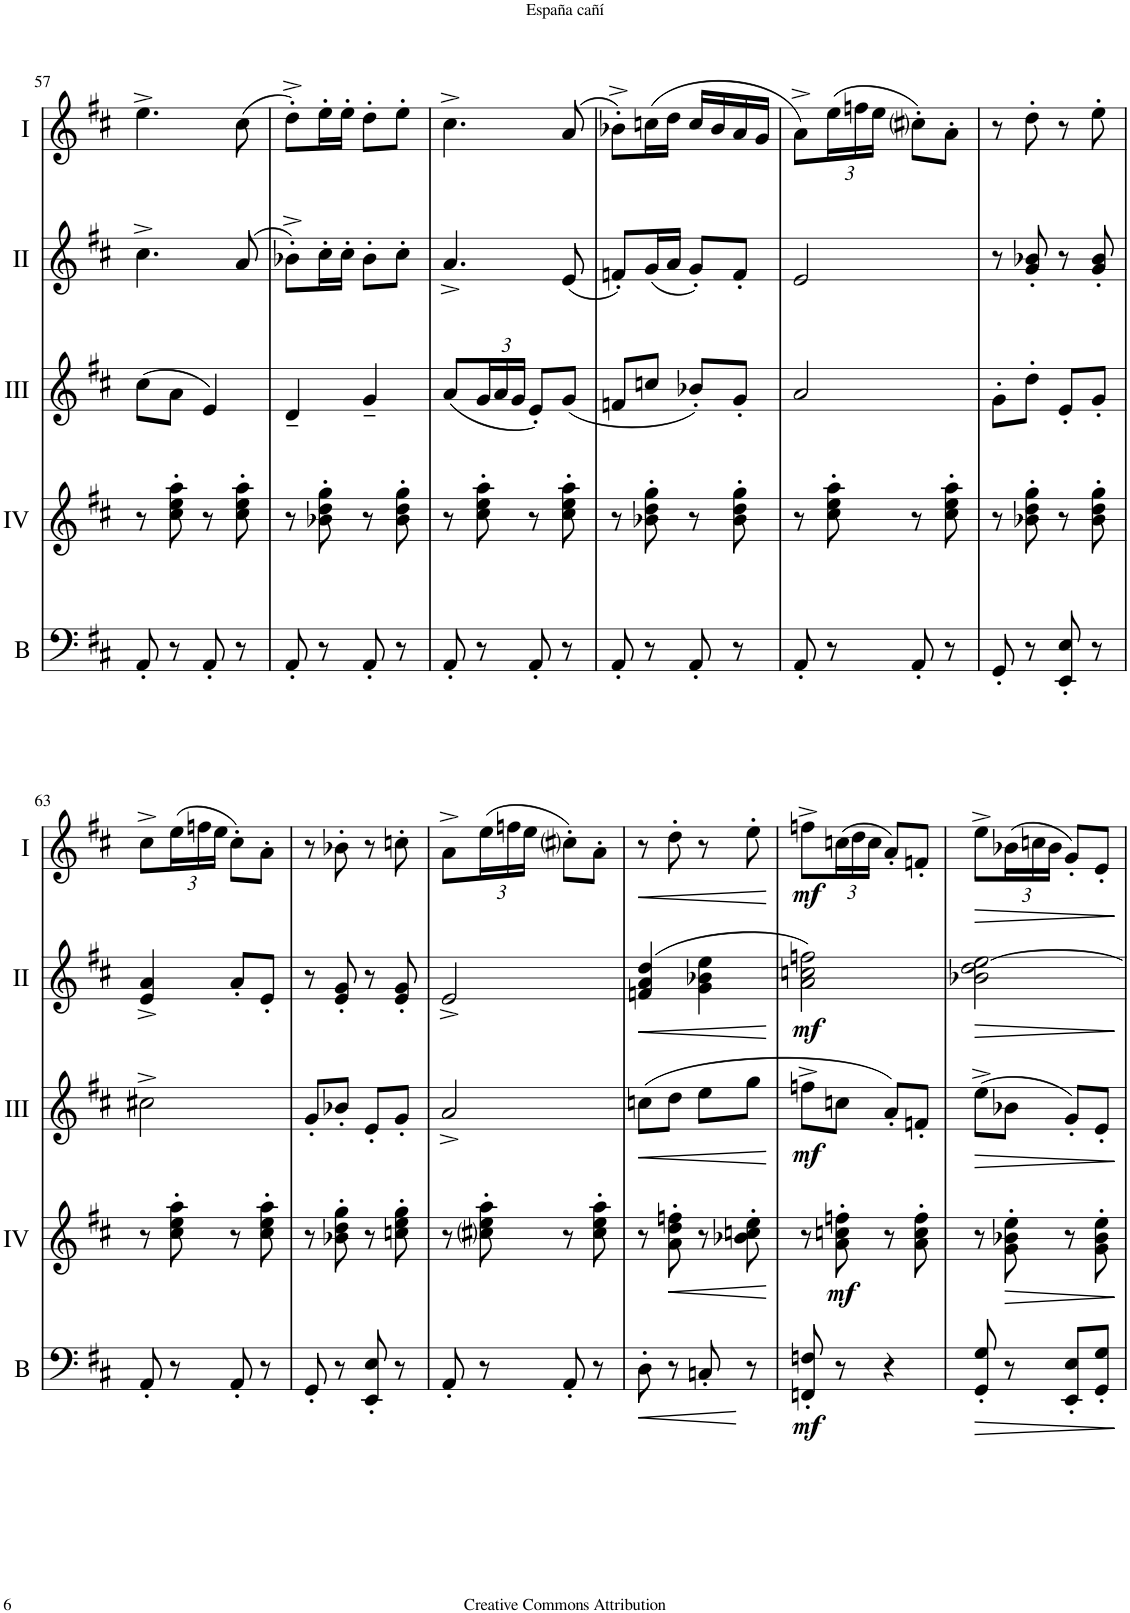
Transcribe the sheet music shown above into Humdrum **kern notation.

**kern	**dynam	**kern	**dynam	**kern	**dynam	**kern	**dynam	**kern	**dynam
*part5	*part5	*part4	*part4	*part3	*part3	*part2	*part2	*part1	*part1
*staff5	*staff5	*staff4	*staff4	*staff3	*staff3	*staff2	*staff2	*staff1	*staff1
*I"Bass	*	*I"Acc. 4	*	*I"Acc. 3	*	*I"Acc. 2	*	*I"Acc. 1	*
*I'B	*	*	*	*	*	*	*	*	*
!!LO:PB:g=z
*clefF4	*	*clefG2	*	*clefG2	*	*clefG2	*	*clefG2	*
*Trd7c12	*	*Trd7c12	*	*	*	*	*	*	*
*k[f#c#]	*	*k[f#c#]	*	*k[f#c#]	*	*k[f#c#]	*	*k[f#c#]	*
*M2/4	*	*M2/4	*	*M2/4	*	*M2/4	*	*M2/4	*
=57	=57	=57	=57	=57	=57	=57	=57	=57	=57
8AA'/	.	8r	.	(8cc#\L	.	4.cc#^\	.	4.ee^\	.
8r	.	8cc#\' 8ee\' 8aa\'	.	8a\J	.	.	.	.	.
8AA'/	.	8r	.	4e/)	.	.	.	.	.
8r	.	8cc#\' 8ee\' 8aa\'	.	.	.	(8a/	.	(8cc#\	.
=58	=58	=58	=58	=58	=58	=58	=58	=58	=58
8AA'/	.	8r	.	4d~/	.	8b-X'^\L)	.	8dd'^\L)	.
8r	.	8b-X\' 8dd\' 8gg\'	.	.	.	16cc#'\L	.	16ee'\L	.
.	.	.	.	.	.	16cc#'\JJ	.	16ee'\JJ	.
8AA'/	.	8r	.	4g~/	.	8b-'\L	.	8dd'\L	.
8r	.	8b-\' 8dd\' 8gg\'	.	.	.	8cc#'\J	.	8ee'\J	.
=59	=59	=59	=59	=59	=59	=59	=59	=59	=59
8AA'/	.	8r	.	(8a/L	.	4.a^/	.	4.cc#^\	.
*	*	*	*	*Xbrackettup	*	*	*	*	*
8r	.	8cc#\' 8ee\' 8aa\'	.	24g/L	.	.	.	.	.
.	.	.	.	24a/	.	.	.	.	.
.	.	.	.	24g/JJ	.	.	.	.	.
8AA'/	.	8r	.	8e'/L)	.	.	.	.	.
8r	.	8cc#\' 8ee\' 8aa\'	.	(8g/J	.	(8e/	.	(8a/	.
=60	=60	=60	=60	=60	=60	=60	=60	=60	=60
8AA'/	.	8r	.	8fn/L	.	8fn'/L)	.	8b-X'^\L)	.
8r	.	8b-X\' 8dd\' 8gg\'	.	8ccn/J	.	(16g/L	.	(16ccn\L	.
.	.	.	.	.	.	16a/JJ	.	16dd\JJ	.
8AA'/	.	8r	.	8b-X'/L)	.	8g'/L)	.	16cc/LL	.
.	.	.	.	.	.	.	.	16b-/	.
8r	.	8b-\' 8dd\' 8gg\'	.	8g'/J	.	8f'/J	.	16a/	.
.	.	.	.	.	.	.	.	16g/JJ	.
=61	=61	=61	=61	=61	=61	=61	=61	=61	=61
8AA'/	.	8r	.	2a/	.	2e/	.	8a^\L)	.
*	*	*	*	*	*	*	*	*Xbrackettup	*
8r	.	8cc#\' 8ee\' 8aa\'	.	.	.	.	.	(24ee\L	.
.	.	.	.	.	.	.	.	24ffn\	.
.	.	.	.	.	.	.	.	24ee\JJ	.
8AA'/	.	8r	.	.	.	.	.	8cc#i'\L)	.
8r	.	8cc#\' 8ee\' 8aa\'	.	.	.	.	.	8a'\J	.
=62	=62	=62	=62	=62	=62	=62	=62	=62	=62
8GG'/	.	8r	.	8g'\L	.	8r	.	8r	.
8r	.	8b-X\' 8dd\' 8gg\'	.	8dd'\J	.	8g/' 8b-X/'	.	8dd'\	.
8EE/' 8E/'	.	8r	.	8e'/L	.	8r	.	8r	.
8r	.	8b-\' 8dd\' 8gg\'	.	8g'/J	.	8g/' 8b-/'	.	8ee'\	.
!!LO:LB:g=z
=63	=63	=63	=63	=63	=63	=63	=63	=63	=63
8AA'/	.	8r	.	2cc#X^\	.	4e/^ 4a/^	.	8cc#^\L	.
8r	.	8cc#\' 8ee\' 8aa\'	.	.	.	.	.	(24ee\L	.
.	.	.	.	.	.	.	.	24ffn\	.
.	.	.	.	.	.	.	.	24ee\JJ	.
8AA'/	.	8r	.	.	.	8a'/L	.	8cc#'\L)	.
8r	.	8cc#\' 8ee\' 8aa\'	.	.	.	8e'/J	.	8a'\J	.
=64	=64	=64	=64	=64	=64	=64	=64	=64	=64
8GG'/	.	8r	.	8g'/L	.	8r	.	8r	.
8r	.	8b-X\' 8dd\' 8gg\'	.	8b-X'/J	.	8e/' 8g/'	.	8b-X'\	.
8EE/' 8E/'	.	8r	.	8e'/L	.	8r	.	8r	.
8r	.	8ccn\' 8ee\' 8gg\'	.	8g'/J	.	8e/' 8g/'	.	8ccn'\	.
=65	=65	=65	=65	=65	=65	=65	=65	=65	=65
8AA'/	.	8r	.	2a^/	.	2e^/	.	8a^\L	.
8r	.	8cc#i\' 8ee\' 8aa\'	.	.	.	.	.	(24ee\L	.
.	.	.	.	.	.	.	.	24ffn\	.
.	.	.	.	.	.	.	.	24ee\JJ	.
8AA'/	.	8r	.	.	.	.	.	8cc#i'\L)	.
8r	.	8cc#\' 8ee\' 8aa\'	.	.	.	.	.	8a'\J	.
=66	=66	=66	=66	=66	=66	=66	=66	=66	=66
!	!LO:HP:b	!	!	!	!LO:HP:b	!	!LO:HP:b	!	!LO:HP:b
8D'\	<	8r	.	(8ccn\L	<	(4fn/ 4a/ 4dd/	<	8r	<
!	!	!	!LO:HP:b	!	!	!	!	!	!
8r	.	8a\' 8dd\' 8ffn\'	<	8dd\J	.	.	.	8dd'\	.
8Cn'/	.	8r	.	8ee\L	.	4g\ 4b-X\ 4ee\	.	8r	.
8r	[	8b-X\' 8ccn\' 8ee\'	.	8gg\J	.	.	.	8ee'\	.
.	.	.	[	.	[	.	[	.	[
=67	=67	=67	=67	=67	=67	=67	=67	=67	=67
!	!LO:DY:b	!	!	!	!LO:DY:b	!	!LO:DY:b	!	!LO:DY:b
8FFn/' 8Fn/'	mf	8r	.	8ffn^\L	mf	2a\ 2ccn\ 2ffn\)	mf	8ffn^\L	mf
!	!	!	!LO:DY:b	!	!	!	!	!	!
8r	.	8a\' 8ccn\' 8ffn\'	mf	8ccn\J	.	.	.	(24ccn\L	.
.	.	.	.	.	.	.	.	24dd\	.
.	.	.	.	.	.	.	.	24cc\JJ	.
4r	.	8r	.	8a'/L)	.	.	.	8a'/L)	.
.	.	8a\' 8cc\' 8ff\'	.	8fn'/J	.	.	.	8fn'/J	.
=68	=68	=68	=68	=68	=68	=68	=68	=68	=68
!	!LO:HP:b	!	!	!	!LO:HP:b	!	!LO:HP:b	!	!LO:HP:b
8GG/' 8G/'	>	8r	.	(8ee^\L	>	2b-X\ 2dd\ [2ee\	>	8ee^\L	>
!	!	!	!LO:HP:b	!	!	!	!	!	!
8r	.	8g\' 8b-X\' 8ee\'	>	8b-X\J	.	.	.	(24b-X\L	.
.	.	.	.	.	.	.	.	24ccn\	.
.	.	.	.	.	.	.	.	24b-\JJ	.
8EE/' 8E/'L	.	8r	.	8g'/L)	.	.	.	8g'/L)	.
8GG/' 8G/'J	.	8g\' 8b-\' 8ee\'	.	8e'/J	.	.	.	8e'/J	.
.	]	.	]	.	]	.	]	.	]
=	=	=	=	=	=	=	=	=	=
*-	*-	*-	*-	*-	*-	*-	*-	*-	*-
